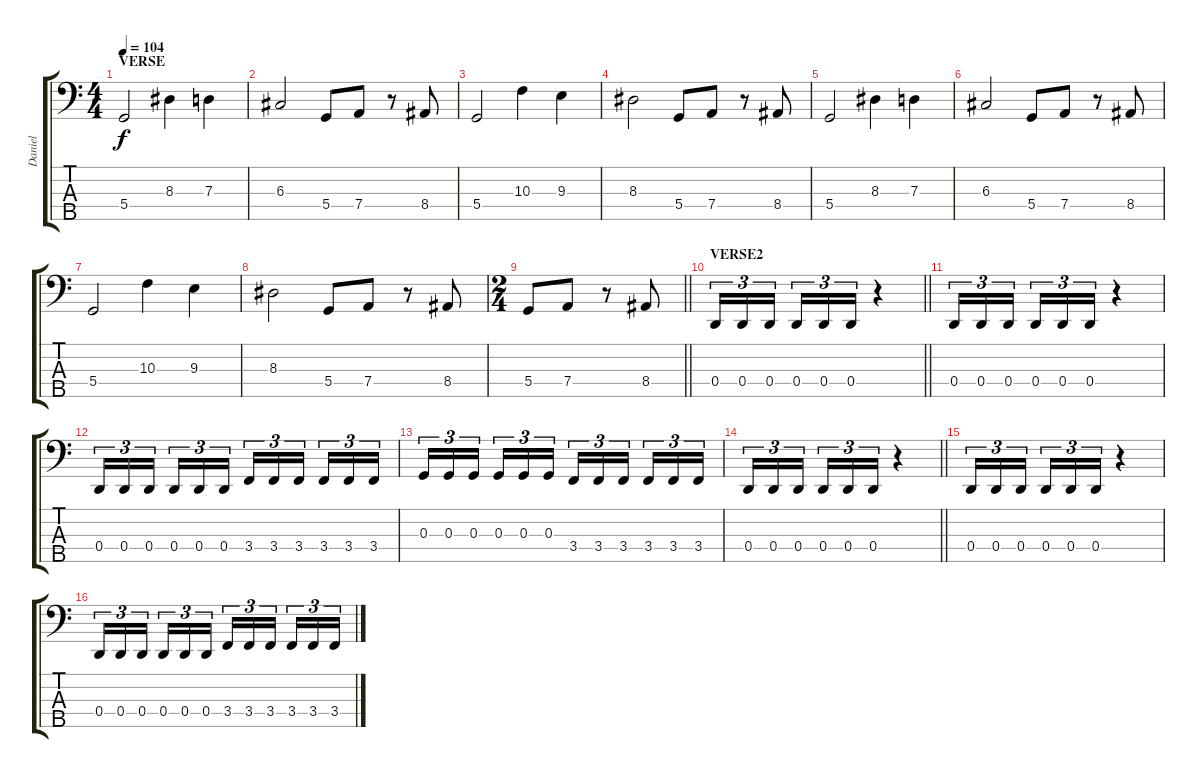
\track ("Daniel" "Daniel") {instrument electricbasspick}
\staff {score tabs}
\tuning (F2 C2 G1 D1 A0) {hide}
\ts (4 4)
\section ("" "VERSE")
\tempo 104
\clef f4
\ks c
5.4.2{dy f} 8.3.4 7.3.4 |
6.3.2 5.4.8 7.4.8 r.8 8.4.8 |
5.4.2 10.3.4 9.3.4 |
8.3.2 5.4.8 7.4.8 r.8 8.4.8 |
5.4.2 8.3.4 7.3.4 |
6.3.2 5.4.8 7.4.8 r.8 8.4.8 |
5.4.2 10.3.4 9.3.4 |
8.3.2 5.4.8 7.4.8 r.8 8.4.8 |
\ts (2 4)
\barLineRight lightlight
5.4.8 7.4.8 r.8 8.4.8 |
\section ("" "VERSE2")
\barLineRight lightlight
0.4.16{tu (3 2)} 0.4.16{tu (3 2)} 0.4.16{tu (3 2) beam splitsecondary} 0.4.16{tu (3 2)} 0.4.16{tu (3 2)} 0.4.16{tu (3 2)} r.4 |
0.4.16{tu (3 2)} 0.4.16{tu (3 2)} 0.4.16{tu (3 2) beam splitsecondary} 0.4.16{tu (3 2)} 0.4.16{tu (3 2)} 0.4.16{tu (3 2)} r.4 |
0.4.16{tu (3 2)} 0.4.16{tu (3 2)} 0.4.16{tu (3 2) beam splitsecondary} 0.4.16{tu (3 2)} 0.4.16{tu (3 2)} 0.4.16{tu (3 2)} 3.4.16{tu (3 2)} 3.4.16{tu (3 2)} 3.4.16{tu (3 2) beam splitsecondary} 3.4.16{tu (3 2)} 3.4.16{tu (3 2)} 3.4.16{tu (3 2)} |
0.3.16{tu (3 2)} 0.3.16{tu (3 2)} 0.3.16{tu (3 2) beam splitsecondary} 0.3.16{tu (3 2)} 0.3.16{tu (3 2)} 0.3.16{tu (3 2)} 3.4.16{tu (3 2)} 3.4.16{tu (3 2)} 3.4.16{tu (3 2) beam splitsecondary} 3.4.16{tu (3 2)} 3.4.16{tu (3 2)} 3.4.16{tu (3 2)} |
\barLineRight lightlight
0.4.16{tu (3 2)} 0.4.16{tu (3 2)} 0.4.16{tu (3 2) beam splitsecondary} 0.4.16{tu (3 2)} 0.4.16{tu (3 2)} 0.4.16{tu (3 2)} r.4 |
0.4.16{tu (3 2)} 0.4.16{tu (3 2)} 0.4.16{tu (3 2) beam splitsecondary} 0.4.16{tu (3 2)} 0.4.16{tu (3 2)} 0.4.16{tu (3 2)} r.4 |
0.4.16{tu (3 2)} 0.4.16{tu (3 2)} 0.4.16{tu (3 2) beam splitsecondary} 0.4.16{tu (3 2)} 0.4.16{tu (3 2)} 0.4.16{tu (3 2)} 3.4.16{tu (3 2)} 3.4.16{tu (3 2)} 3.4.16{tu (3 2) beam splitsecondary} 3.4.16{tu (3 2)} 3.4.16{tu (3 2)} 3.4.16{tu (3 2)}
